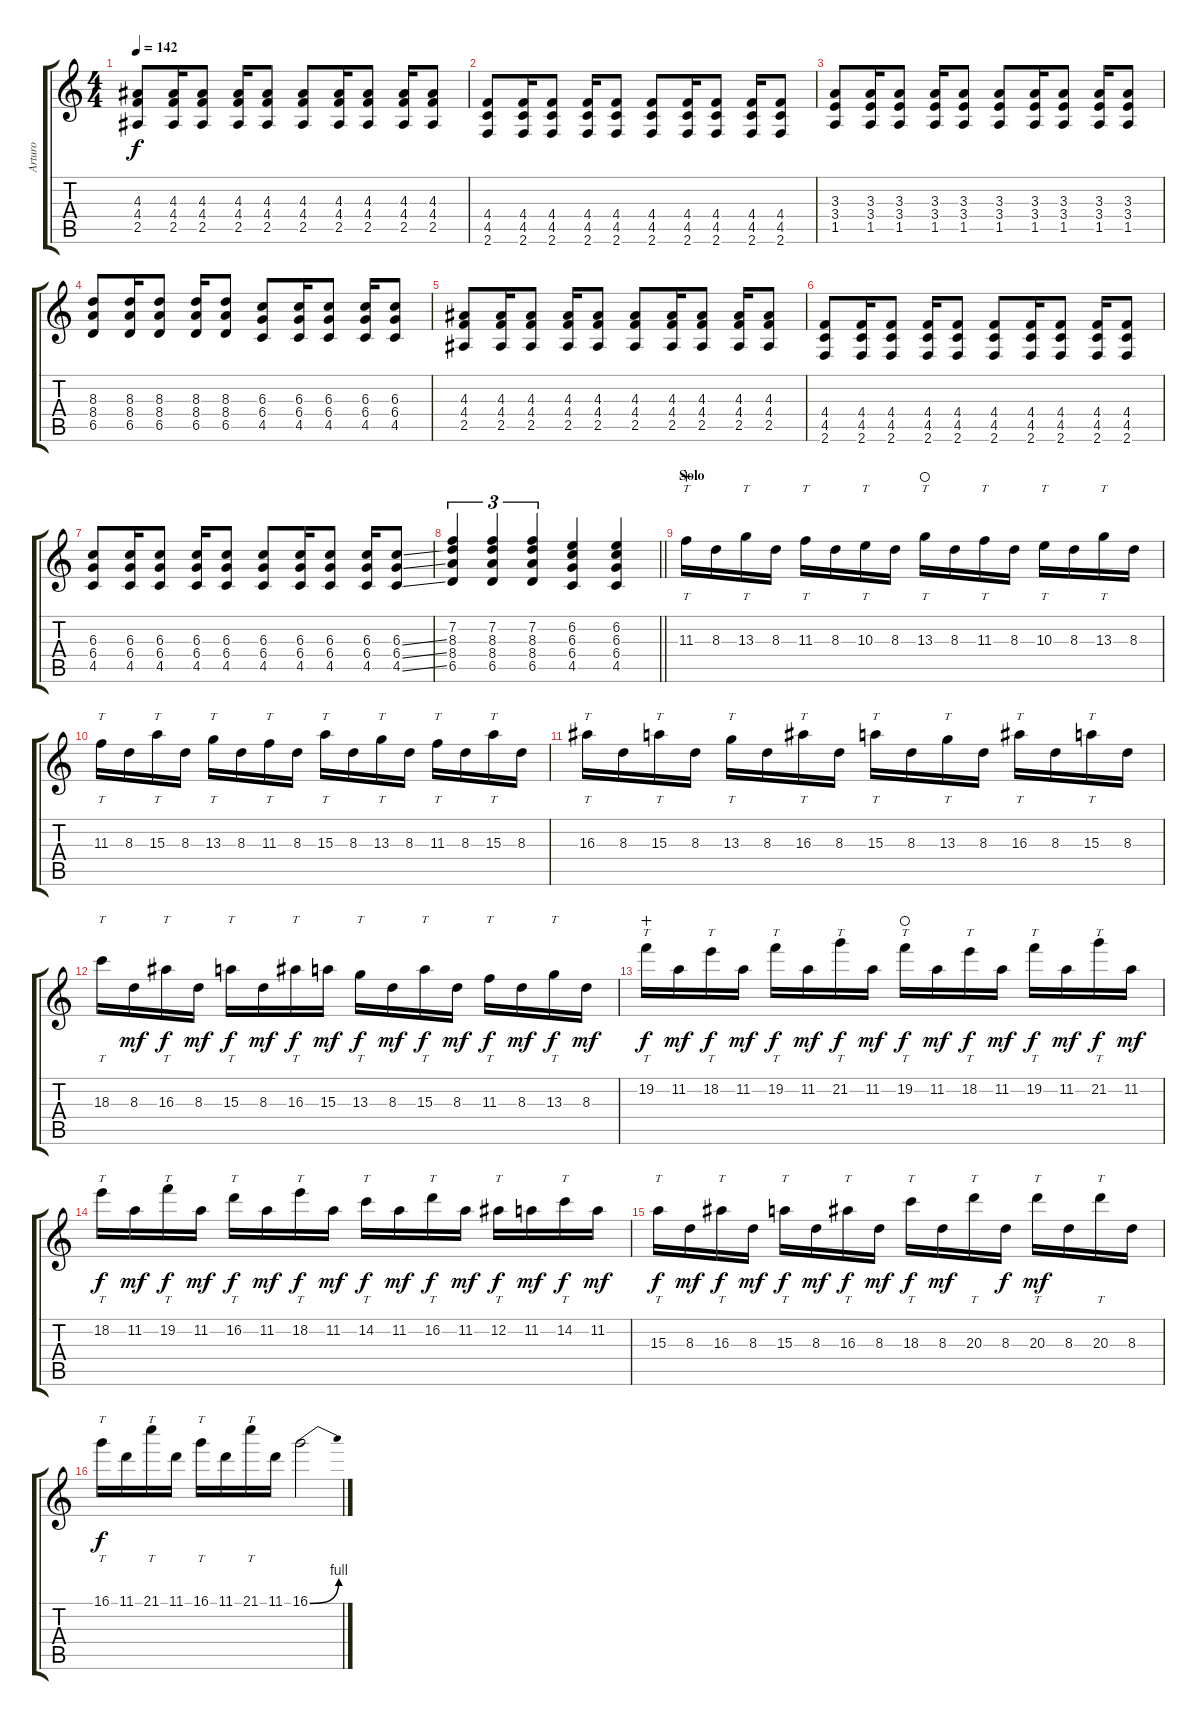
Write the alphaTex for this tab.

\track ("Arturo" "Arturo") {instrument distortionguitar}
\staff {score tabs}
\tuning (Eb4 Bb3 Gb3 Db3 Ab2 Eb2) {hide}
\ts (4 4)
\tempo 142
\clef g2
\ks c
(4.3 4.4 2.5).8{dy f} (4.3 4.4 2.5).16 (4.3 4.4 2.5).8 (4.3 4.4 2.5).16 (4.3 4.4 2.5).8 (4.3 4.4 2.5).8 (4.3 4.4 2.5).16 (4.3 4.4 2.5).8 (4.3 4.4 2.5).16 (4.3 4.4 2.5).8 |
(4.4 4.5 2.6).8 (4.4 4.5 2.6).16 (4.4 4.5 2.6).8 (4.4 4.5 2.6).16 (4.4 4.5 2.6).8 (4.4 4.5 2.6).8 (4.4 4.5 2.6).16 (4.4 4.5 2.6).8 (4.4 4.5 2.6).16 (4.4 4.5 2.6).8 |
(3.3 3.4 1.5).8 (3.3 3.4 1.5).16 (3.3 3.4 1.5).8 (3.3 3.4 1.5).16 (3.3 3.4 1.5).8 (3.3 3.4 1.5).8 (3.3 3.4 1.5).16 (3.3 3.4 1.5).8 (3.3 3.4 1.5).16 (3.3 3.4 1.5).8 |
(8.3 8.4 6.5).8 (8.3 8.4 6.5).16 (8.3 8.4 6.5).8 (8.3 8.4 6.5).16 (8.3 8.4 6.5).8 (6.3 6.4 4.5).8 (6.3 6.4 4.5).16 (6.3 6.4 4.5).8 (6.3 6.4 4.5).16 (6.3 6.4 4.5).8 |
(4.3 4.4 2.5).8 (4.3 4.4 2.5).16 (4.3 4.4 2.5).8 (4.3 4.4 2.5).16 (4.3 4.4 2.5).8 (4.3 4.4 2.5).8 (4.3 4.4 2.5).16 (4.3 4.4 2.5).8 (4.3 4.4 2.5).16 (4.3 4.4 2.5).8 |
(4.4 4.5 2.6).8 (4.4 4.5 2.6).16 (4.4 4.5 2.6).8 (4.4 4.5 2.6).16 (4.4 4.5 2.6).8 (4.4 4.5 2.6).8 (4.4 4.5 2.6).16 (4.4 4.5 2.6).8 (4.4 4.5 2.6).16 (4.4 4.5 2.6).8 |
(6.3 6.4 4.5).8 (6.3 6.4 4.5).16 (6.3 6.4 4.5).8 (6.3 6.4 4.5).16 (6.3 6.4 4.5).8 (6.3 6.4 4.5).8 (6.3 6.4 4.5).16 (6.3 6.4 4.5).8 (6.3 6.4 4.5).16 (6.3{ss} 6.4{ss} 4.5{ss}).8 |
\barLineRight lightlight
(7.2 8.3 8.4 6.5).4{tu (3 2)} (7.2 8.3 8.4 6.5).4{tu (3 2)} (7.2 8.3 8.4 6.5).4{tu (3 2)} (6.2 6.3 6.4 4.5).4 (6.2 6.3 6.4 4.5).4 |
\section ("" "Solo")
11.3.16{tt volume 16 instrument distortionguitar wahc} 8.3.16 13.3.16{tt} 8.3.16 11.3.16{tt} 8.3.16 10.3.16{tt} 8.3.16 13.3.16{tt waho} 8.3.16 11.3.16{tt} 8.3.16 10.3.16{tt} 8.3.16 13.3.16{tt} 8.3.16 |
11.3.16{tt} 8.3.16 15.3.16{tt} 8.3.16 13.3.16{tt} 8.3.16 11.3.16{tt} 8.3.16 15.3.16{tt} 8.3.16 13.3.16{tt} 8.3.16 11.3.16{tt} 8.3.16 15.3.16{tt} 8.3.16 |
16.3.16{tt} 8.3.16 15.3.16{tt} 8.3.16 13.3.16{tt} 8.3.16 16.3.16{tt} 8.3.16 15.3.16{tt} 8.3.16 13.3.16{tt} 8.3.16 16.3.16{tt} 8.3.16 15.3.16{tt} 8.3.16 |
18.3.16{tt} 8.3.16{dy mf} 16.3.16{tt dy f} 8.3.16{dy mf} 15.3.16{tt dy f} 8.3.16{dy mf} 16.3.16{tt dy f} 15.3.16{dy mf} 13.3.16{tt dy f} 8.3.16{dy mf} 15.3.16{tt dy f} 8.3.16{dy mf} 11.3.16{tt dy f} 8.3.16{dy mf} 13.3.16{tt dy f} 8.3.16{dy mf} |
19.2.16{tt dy f wahc} 11.2.16{dy mf} 18.2.16{tt dy f} 11.2.16{dy mf} 19.2.16{tt dy f} 11.2.16{dy mf} 21.2.16{tt dy f} 11.2.16{dy mf} 19.2.16{tt dy f waho} 11.2.16{dy mf} 18.2.16{tt dy f} 11.2.16{dy mf} 19.2.16{tt dy f} 11.2.16{dy mf} 21.2.16{tt dy f} 11.2.16{dy mf} |
18.2.16{tt dy f} 11.2.16{dy mf} 19.2.16{tt dy f} 11.2.16{dy mf} 16.2.16{tt dy f} 11.2.16{dy mf} 18.2.16{tt dy f} 11.2.16{dy mf} 14.2.16{tt dy f} 11.2.16{dy mf} 16.2.16{tt dy f} 11.2.16{dy mf} 12.2.16{tt dy f} 11.2.16{dy mf} 14.2.16{tt dy f} 11.2.16{dy mf} |
15.3.16{tt dy f} 8.3.16{dy mf} 16.3.16{tt dy f} 8.3.16{dy mf} 15.3.16{tt dy f} 8.3.16{dy mf} 16.3.16{tt dy f} 8.3.16{dy mf} 18.3.16{tt dy f} 8.3.16{dy mf} 20.3.16{tt} 8.3.16{dy f} 20.3.16{tt dy mf} 8.3.16 20.3.16{tt} 8.3.16 |
16.1.16{tt dy f} 11.1.16 21.1.16{tt} 11.1.16 16.1.16{tt} 11.1.16 21.1.16{tt} 11.1.16 16.1{be (bend 0 0 60 4)}.2
